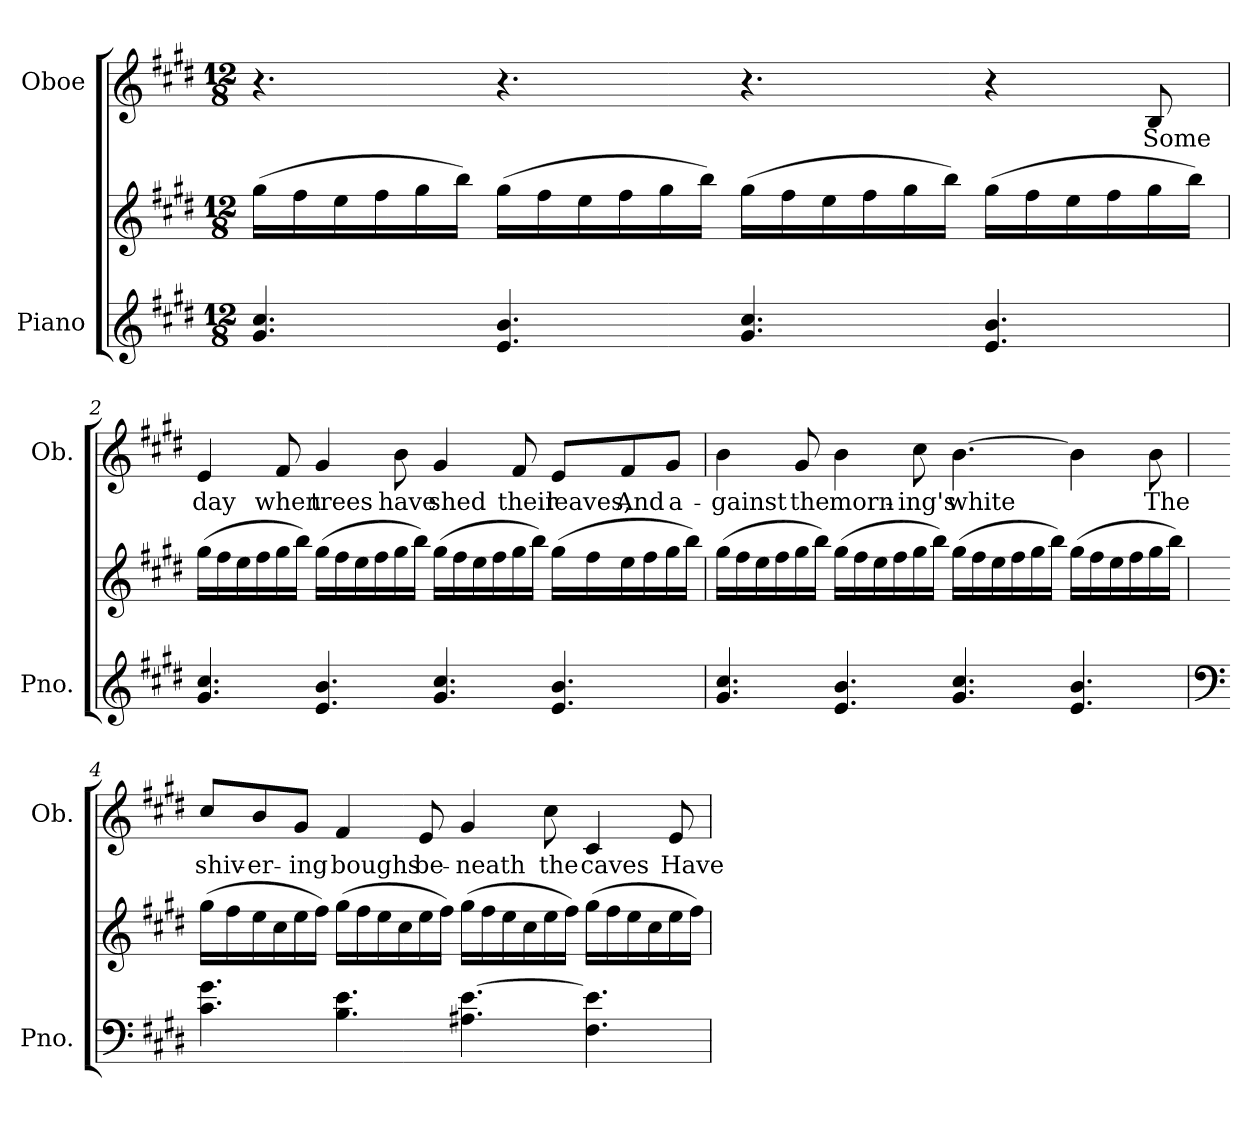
**kern	**kern	**kern	**text
*part2	*part2	*part1	*part1
*staff3	*staff2	*staff1	*staff1
*I"Piano	*	*I"Oboe	*
*I'Pno.	*	*I'Ob.	*
*clefG2	*clefG2	*clefG2	*
*k[f#c#g#d#]	*k[f#c#g#d#]	*k[f#c#g#d#]	*
*M12/8	*M12/8	*M12/8	*
=1	=1	=1	=1
4.g#/ 4.cc#/	(16gg#\LL	4.r	.
.	16ff#\	.	.
.	16ee\	.	.
.	16ff#\	.	.
.	16gg#\	.	.
.	16bb\JJ)	.	.
4.e/ 4.b/	(16gg#\LL	4.r	.
.	16ff#\	.	.
.	16ee\	.	.
.	16ff#\	.	.
.	16gg#\	.	.
.	16bb\JJ)	.	.
4.g#/ 4.cc#/	(16gg#\LL	4.r	.
.	16ff#\	.	.
.	16ee\	.	.
.	16ff#\	.	.
.	16gg#\	.	.
.	16bb\JJ)	.	.
4.e/ 4.b/	(16gg#\LL	4r	.
.	16ff#\	.	.
.	16ee\	.	.
.	16ff#\	.	.
!	!	!	!LO:LY:b
.	16gg#\	8B/	Some
.	16bb\JJ)	.	.
!!LO:LB:g=z
=2	=2	=2	=2
!	!	!	!LO:LY:b
4.g#/ 4.cc#/	(16gg#\LL	4e/	day
.	16ff#\	.	.
.	16ee\	.	.
.	16ff#\	.	.
!	!	!	!LO:LY:b
.	16gg#\	8f#/	when
.	16bb\JJ)	.	.
!	!	!	!LO:LY:b
4.e/ 4.b/	(16gg#\LL	4g#/	trees
.	16ff#\	.	.
.	16ee\	.	.
.	16ff#\	.	.
!	!	!	!LO:LY:b
.	16gg#\	8b\	have
.	16bb\JJ)	.	.
!	!	!	!LO:LY:b
4.g#/ 4.cc#/	(16gg#\LL	4g#/	shed
.	16ff#\	.	.
.	16ee\	.	.
.	16ff#\	.	.
!	!	!	!LO:LY:b
.	16gg#\	8f#/	their
.	16bb\JJ)	.	.
!	!	!	!LO:LY:b
4.e/ 4.b/	(16gg#\LL	8e/L	leaves,
.	16ff#\	.	.
!	!	!	!LO:LY:b
.	16ee\	8f#/	And
.	16ff#\	.	.
!	!	!	!LO:LY:b
.	16gg#\	8g#/J	a-
.	16bb\JJ)	.	.
!!LO:LB:g=z
=3	=3	=3	=3
!	!	!	!LO:LY:b
4.g#/ 4.cc#/	(16gg#\LL	4b\	-gainst
.	16ff#\	.	.
.	16ee\	.	.
.	16ff#\	.	.
!	!	!	!LO:LY:b
.	16gg#\	8g#/	the
.	16bb\JJ)	.	.
!	!	!	!LO:LY:b
4.e/ 4.b/	(16gg#\LL	4b\	morn-
.	16ff#\	.	.
.	16ee\	.	.
.	16ff#\	.	.
!	!	!	!LO:LY:b
.	16gg#\	8cc#\	-ing's
.	16bb\JJ)	.	.
!	!	!	!LO:LY:b
4.g#/ 4.cc#/	(16gg#\LL	[4.b\	white
.	16ff#\	.	.
.	16ee\	.	.
.	16ff#\	.	.
.	16gg#\	.	.
.	16bb\JJ)	.	.
4.e/ 4.b/	(16gg#\LL	4b\]	.
.	16ff#\	.	.
.	16ee\	.	.
.	16ff#\	.	.
!	!	!	!LO:LY:b
.	16gg#\	8b\	The
.	16bb\JJ)	.	.
!!LO:PB:g=z
=4	=4	=4	=4
*clefF4	*	*	*
!	!	!	!LO:LY:b
4.c#\ 4.g#\	(16gg#\LL	8cc#/L	shiv-
.	16ff#\	.	.
!	!	!	!LO:LY:b
.	16ee\	8b/	-er-
.	16cc#\	.	.
!	!	!	!LO:LY:b
.	16ee\	8g#/J	-ing
.	16ff#\JJ)	.	.
!	!	!	!LO:LY:b
4.B\ 4.e\	(16gg#\LL	4f#/	boughs
.	16ff#\	.	.
.	16ee\	.	.
.	16cc#\	.	.
!	!	!	!LO:LY:b
.	16ee\	8e/	be-
.	16ff#\JJ)	.	.
!	!	!	!LO:LY:b
4.A#X\ [4.e\	(16gg#\LL	4g#/	-neath
.	16ff#\	.	.
.	16ee\	.	.
.	16cc#\	.	.
!	!	!	!LO:LY:b
.	16ee\	8cc#\	the
.	16ff#\JJ)	.	.
!	!	!	!LO:LY:b
4.F#\ 4.e\]	(16gg#\LL	4c#/	caves
.	16ff#\	.	.
.	16ee\	.	.
.	16cc#\	.	.
!	!	!	!LO:LY:b
.	16ee\	8e/	Have
.	16ff#\JJ)	.	.
=	=	=	=
*-	*-	*-	*-
